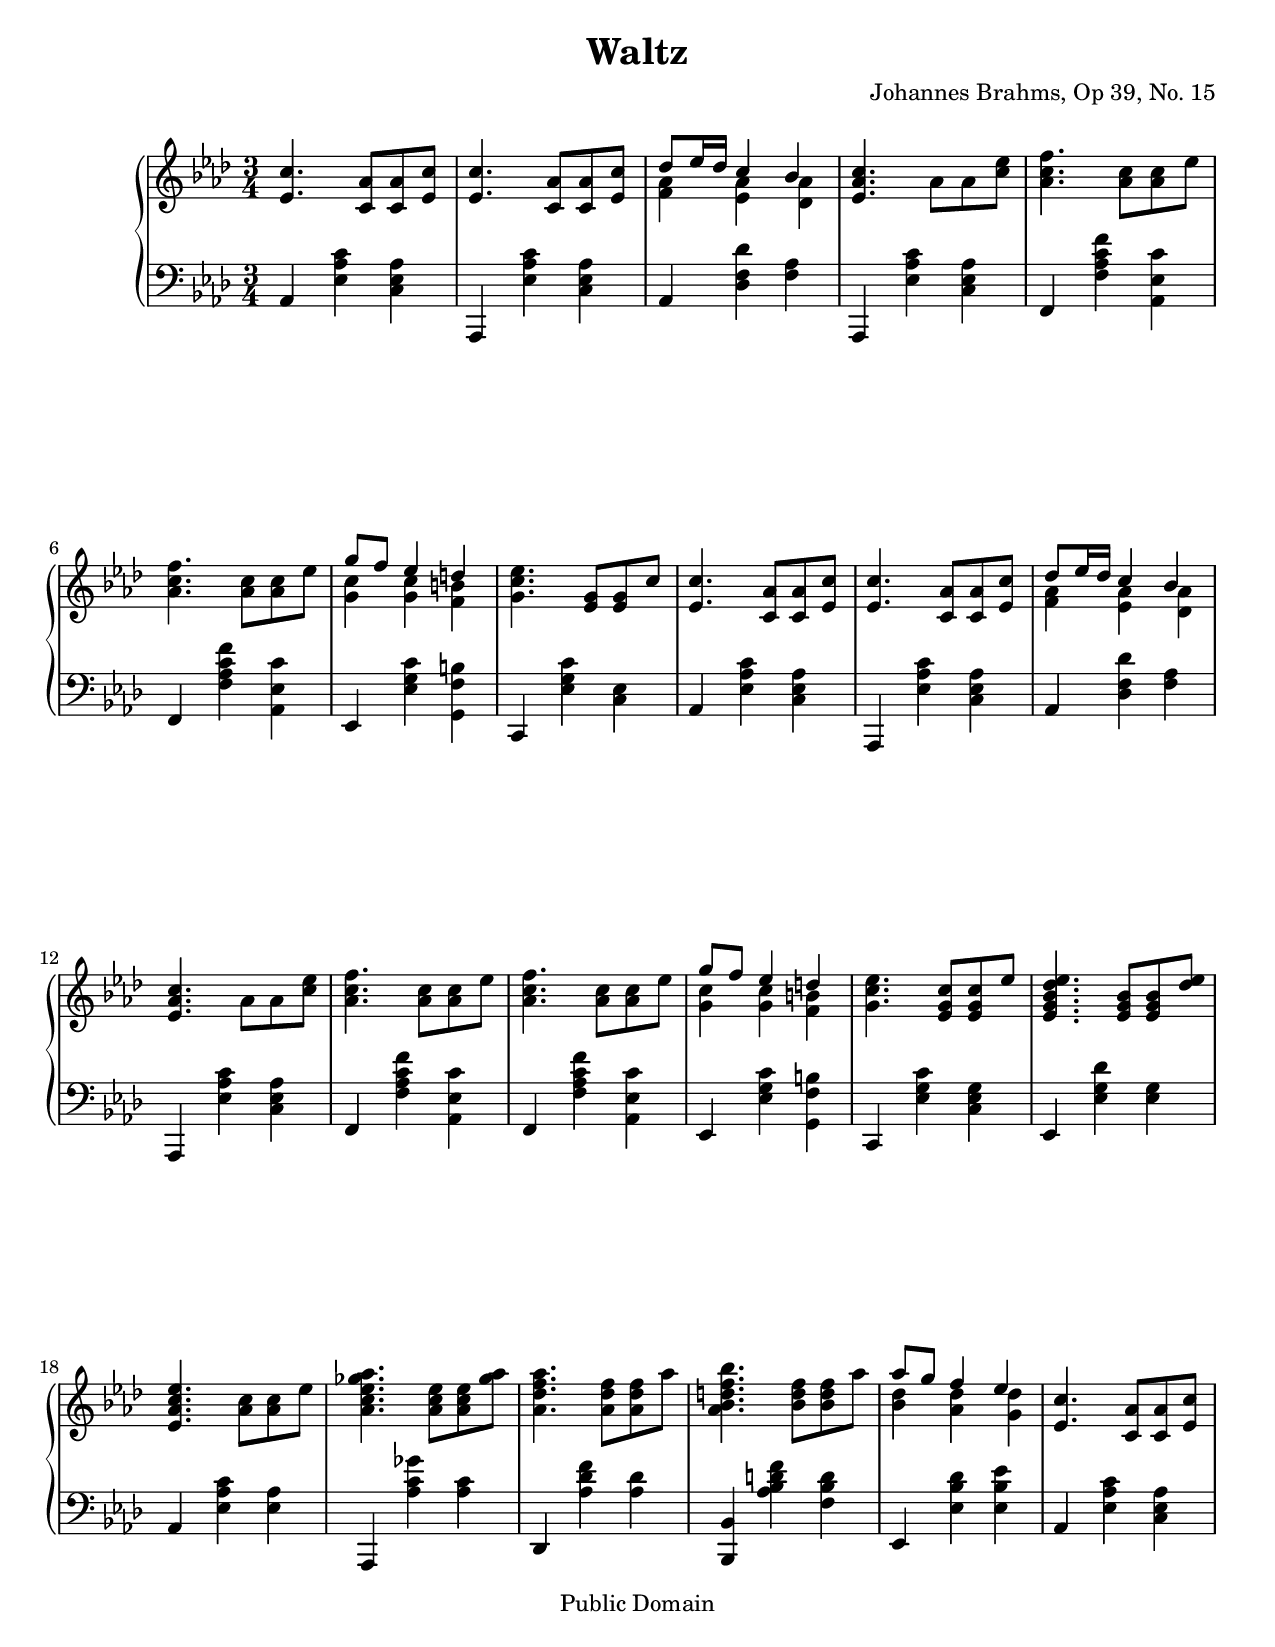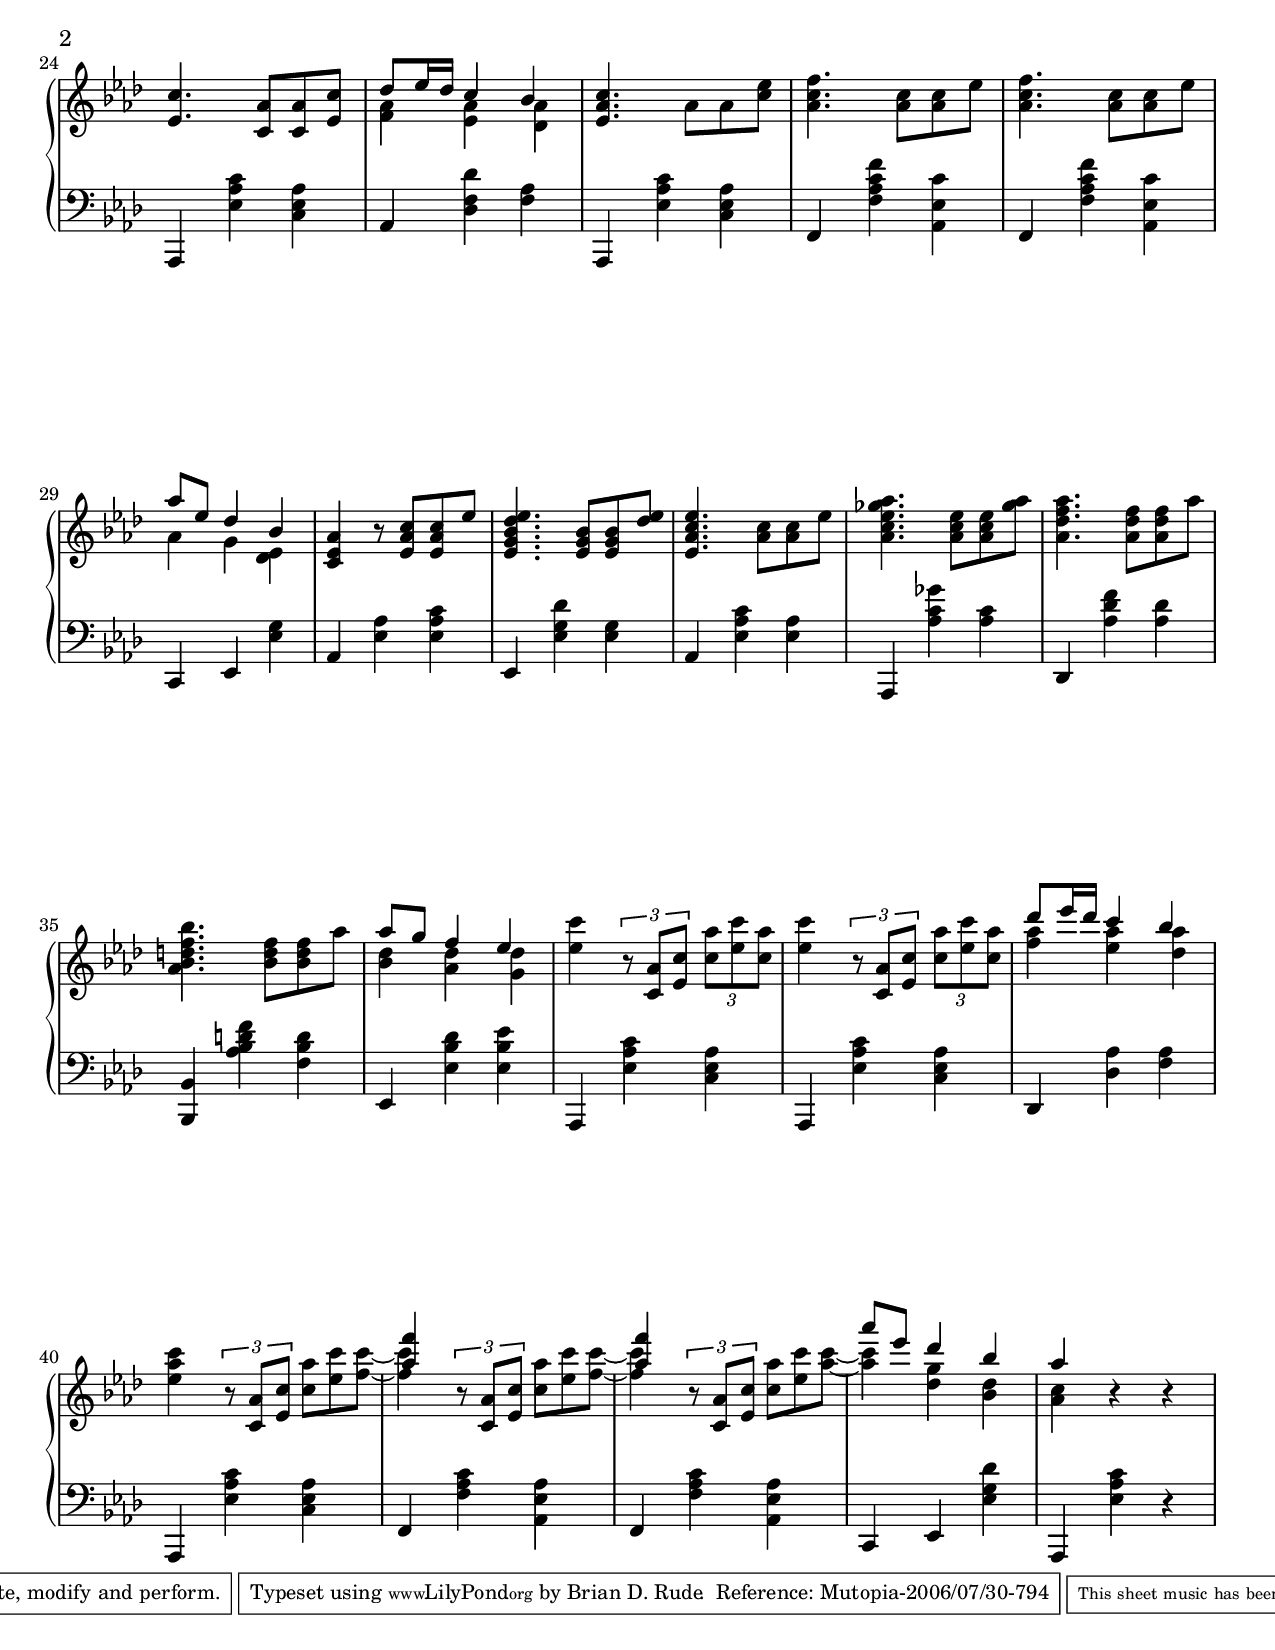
\version "2.8.4"

\header {
title = "Waltz"  composer = "Johannes Brahms, Op 39, No. 15"
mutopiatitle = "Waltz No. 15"
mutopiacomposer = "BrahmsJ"
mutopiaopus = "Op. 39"
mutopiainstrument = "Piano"
date = "19th C"
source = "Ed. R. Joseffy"
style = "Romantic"
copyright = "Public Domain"
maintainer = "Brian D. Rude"
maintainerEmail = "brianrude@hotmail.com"
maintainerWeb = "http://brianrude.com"
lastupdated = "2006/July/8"
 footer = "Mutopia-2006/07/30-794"
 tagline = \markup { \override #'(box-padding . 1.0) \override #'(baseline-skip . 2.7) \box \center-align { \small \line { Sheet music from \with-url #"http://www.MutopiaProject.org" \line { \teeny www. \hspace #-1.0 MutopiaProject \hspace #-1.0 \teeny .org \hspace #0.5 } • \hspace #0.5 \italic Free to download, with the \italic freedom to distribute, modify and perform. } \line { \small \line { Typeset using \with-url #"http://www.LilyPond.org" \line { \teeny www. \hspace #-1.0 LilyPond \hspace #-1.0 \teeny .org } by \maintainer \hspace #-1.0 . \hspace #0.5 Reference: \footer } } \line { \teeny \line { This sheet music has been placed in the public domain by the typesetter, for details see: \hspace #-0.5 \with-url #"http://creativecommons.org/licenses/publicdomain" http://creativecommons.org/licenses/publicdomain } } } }
}


\paper {
	#(set-paper-size "letter")
%	#(set-paper-size "a4")
  ragged-bottom=##f
  ragged-last-bottom=##f
}

     upper = \relative c'' {
        \clef treble
        \key aes \major
        \time 3/4

%1t
	<ees, c'>4. <c aes'>8 <c aes'> <ees c'>
%2t
	<ees c'>4. <c aes'>8 <c aes'> <ees c'>
%3t
	<<{des' ees16 des c4 bes} \\ { <f aes>4 <ees aes>  <des aes'>}>>
%4t
	<ees aes c>4. aes8 aes <c ees>
%5t
	<aes c f>4. <aes c>8 <aes c> ees'	\break
%6t
	<aes, c f>4. <aes c>8 <aes c> ees'
%7t
	<<{g f ees4 d} \\ {<g, c>4 <g c> <f b>}>>
%8t		line 21
	<g c ees>4. <ees g>8 <ees g> c'
%9t
	<ees, c'>4. <c aes'>8 <c aes'> <ees c'>
%10t
	<ees c'>4. <c aes'>8 <c aes'> <ees c'>
%11t
	<<{des' ees16 des c4 bes} \\ {<f aes> <ees aes> <des aes'>}>>	\break
%12t
	<ees aes c>4. aes8 aes <c ees>
%13t
	<aes c f>4. <aes c>8 <aes c> ees'
%14t
	<aes, c f>4. <aes c>8 <aes c> ees'
%15t
	<<{g f ees4 d} \\ {<g, c>4 <g c> <f b> }>>
%16t
	<g c ees>4. <ees g c>8 <ees g c> ees'
%17t
	<ees, g bes des ees>4. <ees g bes>8 <ees g bes> <des' ees>	\break
%18t
	<ees, aes c ees>4. <aes c>8 <aes c> ees'
%19t
	<aes, c ees ges aes>4. <aes c ees>8 <aes c ees> <ges' aes>
%20t
	<aes, des f aes>4. <aes des f>8 <aes des f> aes'
%21t
	<aes, bes d f bes>4. <bes d f>8 <bes d f> aes'
%22t
	<<{aes8 g f4 ees} \\ {<bes des>4 <aes des> <g des'>}>>
%23t
	<ees c'>4. <c aes'>8 <c aes'> <ees c'>			\break
%24t
	<ees c'>4. <c aes'>8 <c aes'> <ees c'>
%25t
	<<{des' ees16 des c4 bes} \\ {<f aes>4 <ees aes> <des aes'>}>>
%26t
	<ees aes c>4. aes8 aes <c ees>
%27t
	<aes c f>4. <aes c>8 <aes c> ees'
%28t
	<aes, c f>4. <aes c>8 <aes c> ees'			\break
%29t
	<<{aes ees des4 bes} \\ { aes4 g <des ees>}>>
%30t
	<c ees aes>4 r8 <ees aes c> <ees aes c> ees'
%31t
	<ees, g bes des ees>4. <ees g bes>8 <ees g bes> <des' ees>
%32t
	<ees, aes c ees>4. <aes c>8 <aes c> ees'
%33t
	<aes, c ees ges aes>4. <aes c ees>8 <aes c ees> <ges' aes>
%34t
	<aes, des f aes>4. <aes des f>8 <aes des f> aes'		\break
%35t
	<aes, bes d f bes>4. <bes d f>8 <bes d f> aes'
%36t
	<<{aes8 g f4 ees} \\ {<bes des> <aes des> <g des'>}>>
%37t
	<ees' c'> \times 2/3 {r8 <c, aes'>[ <ees c'>] } \times 2/3 { <c' aes'>8[ 
<ees c'> <c aes'>]}
%38t
	<ees c'>4 \times 2/3 {r8 <c, aes'>[ <ees c'>] } \times 2/3 { <c' aes'>[ 
<ees c'> <c aes'>] }
%39t
	<<{des'8 ees16 des c4 bes} \\ {<f aes>4 <ees aes> <des aes'>}>>			\break
%40t					 split last three notes into two voices for tie
	<ees aes c>4 \times 2/3 {r8 <c, aes'>[ <ees c'>]} \times 2/3 { <<{s8 s s} 
\\
	{<c' aes'>8[ <ees c'> <f c'>~]}>>}
%41t
	<<{<aes f'>4} \\ {<f c'>4}>> \times 2/3 {r8 <c, aes'>[ <ees c'>]} \times 
2/3 {<<{s8 s s} \\ {<c' aes'>8[ <ees c'> < f c'>~]}>>}
%42t
	<<{   <aes f'>4} \\ {<f c'>4}>> \times 2/3 {r8 <c, aes'>[ <ees c'>]} \times 
2/3 {<<{s8 s s} \\ {<c' aes'>8[ <ees c'> < aes c>]~}>>}
%43t
	<<{aes'8 ees des4 bes} \\ {<aes c>4 <des, g> <bes des>}>>
%44t
	<<{aes'4} \\ {<aes, c>4}>> r4 r

     }

     lower = \relative c {
        \clef bass
        \key aes \major
        \time 3/4


%1b
	aes4<ees' aes c> <c ees aes>
%2b
	aes, <ees'' aes c> <c ees aes>
%3b
	aes <des f des'> < f aes>
%4b
	aes,, <ees'' aes c> <c ees aes>
%5b
	f, <f' aes c f> <aes, ees' c'>
%6b
	f <f' aes c f> <aes, ees' c'>
%7b
	ees <ees' g c> <g, f' b>
%8b
	c, <ees' g c> <c ees>
%9b
	aes <ees' aes c> <c ees aes>
%10b
	aes, <ees'' aes c> <c ees aes>
%11b
	aes <des f des'> <f aes>
%12b
	aes,, <ees'' aes c> <c ees aes>
%13b
	f, <f' aes c f> <aes, ees' c'>
%14b
	f <f' aes c f> <aes, ees' c'>
%15b
	ees <ees' g c> <g, f' b>
%16b
	c, <ees' g c> <c ees g>
%17b
	ees, <ees' g des'> <ees g>
%18b
	aes, <ees' aes c> <ees aes>
%19b
	aes,, <aes'' c ges'> <aes c>
%20b
	des,, <aes'' des f> <aes des>
%21b
	<bes,, bes'> <aes'' bes d f> <f bes d>
%22b
	ees, <ees' bes' des> <ees bes' ees>
%23b
	aes, <ees' aes c> <c ees aes>
%24b
	aes, <ees'' aes c> <c ees aes>
%25b
	aes <des f des'> <f aes>
%26b
	aes,, <ees'' aes c> <c ees aes>
%27b
	f, <f' aes c f> <aes, ees' c'>
%28b
	f <f' aes c f> <aes, ees' c'>
%29b
	c, ees <ees' g>
%30b
	aes, <ees' aes> <ees aes c>
%31b
	ees, <ees' g des'> <ees g>
%32b
	aes, <ees' aes c> <ees aes>
%33b
	aes,, <aes'' c ges'> <aes c>
%34b
	des,, <aes'' des f> <aes des>
%35b
	<bes,, bes'> <aes'' bes d f> <f bes d>
%36b
	ees, <ees' bes' des> <ees bes' ees>
%37b
	aes,, <ees'' aes c> <c ees aes>
%38b
	aes, <ees'' aes c> <c ees aes>
%39b
	des, <des' aes'> <f aes>
%40b
	aes,, <ees'' aes c> <c ees aes>
%41b
	f, <f' aes c> <aes, ees' aes>
%42b
	f <f' aes c> <aes, ees' aes>
%43b
	c, ees <ees' g des'>
%44b
	aes,, <ees'' aes c> r



     }

     \score {
        \new PianoStaff <<
           \set PianoStaff.instrument = "Piano  "
           \new Staff = "upper" \upper
           \new Staff = "lower" \lower
        >>
        \layout { }
        \midi { \tempo 4=116 }
     }

